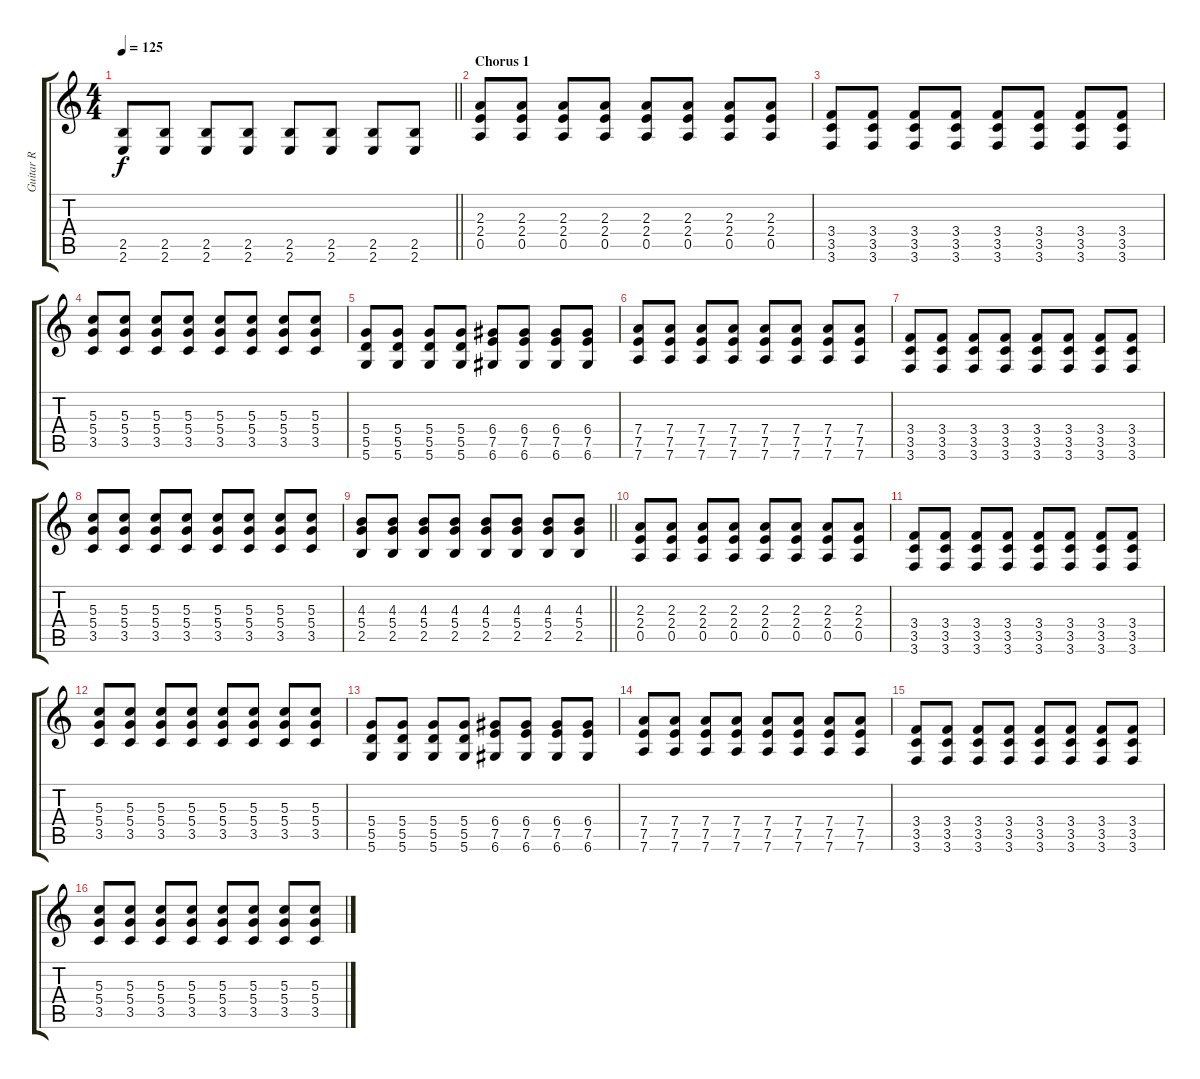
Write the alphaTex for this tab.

\track ("Guitar R" "Guitar R") {instrument overdrivenguitar}
\staff {score tabs}
\tuning (E4 B3 G3 D3 A2 D2) {hide}
\ts (4 4)
\tempo 125
\clef g2
\barLineRight lightlight
\ks c
(2.5 2.6).8{dy f} (2.5 2.6).8 (2.5 2.6).8 (2.5 2.6).8 (2.5 2.6).8 (2.5 2.6).8 (2.5 2.6).8 (2.5 2.6).8 |
\section ("" "Chorus 1")
(2.3 2.4 0.5).8 (2.3 2.4 0.5).8 (2.3 2.4 0.5).8 (2.3 2.4 0.5).8 (2.3 2.4 0.5).8 (2.3 2.4 0.5).8 (2.3 2.4 0.5).8 (2.3 2.4 0.5).8 |
(3.4 3.5 3.6).8 (3.4 3.5 3.6).8 (3.4 3.5 3.6).8 (3.4 3.5 3.6).8 (3.4 3.5 3.6).8 (3.4 3.5 3.6).8 (3.4 3.5 3.6).8 (3.4 3.5 3.6).8 |
(5.3 5.4 3.5).8 (5.3 5.4 3.5).8 (5.3 5.4 3.5).8 (5.3 5.4 3.5).8 (5.3 5.4 3.5).8 (5.3 5.4 3.5).8 (5.3 5.4 3.5).8 (5.3 5.4 3.5).8 |
(5.4 5.5 5.6).8 (5.4 5.5 5.6).8 (5.4 5.5 5.6).8 (5.4 5.5 5.6).8 (6.4 7.5 6.6).8 (6.4 7.5 6.6).8 (6.4 7.5 6.6).8 (6.4 7.5 6.6).8 |
(7.4 7.5 7.6).8 (7.4 7.5 7.6).8 (7.4 7.5 7.6).8 (7.4 7.5 7.6).8 (7.4 7.5 7.6).8 (7.4 7.5 7.6).8 (7.4 7.5 7.6).8 (7.4 7.5 7.6).8 |
(3.4 3.5 3.6).8 (3.4 3.5 3.6).8 (3.4 3.5 3.6).8 (3.4 3.5 3.6).8 (3.4 3.5 3.6).8 (3.4 3.5 3.6).8 (3.4 3.5 3.6).8 (3.4 3.5 3.6).8 |
(5.3 5.4 3.5).8 (5.3 5.4 3.5).8 (5.3 5.4 3.5).8 (5.3 5.4 3.5).8 (5.3 5.4 3.5).8 (5.3 5.4 3.5).8 (5.3 5.4 3.5).8 (5.3 5.4 3.5).8 |
\barLineRight lightlight
(4.3 5.4 2.5).8 (4.3 5.4 2.5).8 (4.3 5.4 2.5).8 (4.3 5.4 2.5).8 (4.3 5.4 2.5).8 (4.3 5.4 2.5).8 (4.3 5.4 2.5).8 (4.3 5.4 2.5).8 |
(2.3 2.4 0.5).8 (2.3 2.4 0.5).8 (2.3 2.4 0.5).8 (2.3 2.4 0.5).8 (2.3 2.4 0.5).8 (2.3 2.4 0.5).8 (2.3 2.4 0.5).8 (2.3 2.4 0.5).8 |
(3.4 3.5 3.6).8 (3.4 3.5 3.6).8 (3.4 3.5 3.6).8 (3.4 3.5 3.6).8 (3.4 3.5 3.6).8 (3.4 3.5 3.6).8 (3.4 3.5 3.6).8 (3.4 3.5 3.6).8 |
(5.3 5.4 3.5).8 (5.3 5.4 3.5).8 (5.3 5.4 3.5).8 (5.3 5.4 3.5).8 (5.3 5.4 3.5).8 (5.3 5.4 3.5).8 (5.3 5.4 3.5).8 (5.3 5.4 3.5).8 |
(5.4 5.5 5.6).8 (5.4 5.5 5.6).8 (5.4 5.5 5.6).8 (5.4 5.5 5.6).8 (6.4 7.5 6.6).8 (6.4 7.5 6.6).8 (6.4 7.5 6.6).8 (6.4 7.5 6.6).8 |
(7.4 7.5 7.6).8 (7.4 7.5 7.6).8 (7.4 7.5 7.6).8 (7.4 7.5 7.6).8 (7.4 7.5 7.6).8 (7.4 7.5 7.6).8 (7.4 7.5 7.6).8 (7.4 7.5 7.6).8 |
(3.4 3.5 3.6).8 (3.4 3.5 3.6).8 (3.4 3.5 3.6).8 (3.4 3.5 3.6).8 (3.4 3.5 3.6).8 (3.4 3.5 3.6).8 (3.4 3.5 3.6).8 (3.4 3.5 3.6).8 |
(5.3 5.4 3.5).8 (5.3 5.4 3.5).8 (5.3 5.4 3.5).8 (5.3 5.4 3.5).8 (5.3 5.4 3.5).8 (5.3 5.4 3.5).8 (5.3 5.4 3.5).8 (5.3 5.4 3.5).8
